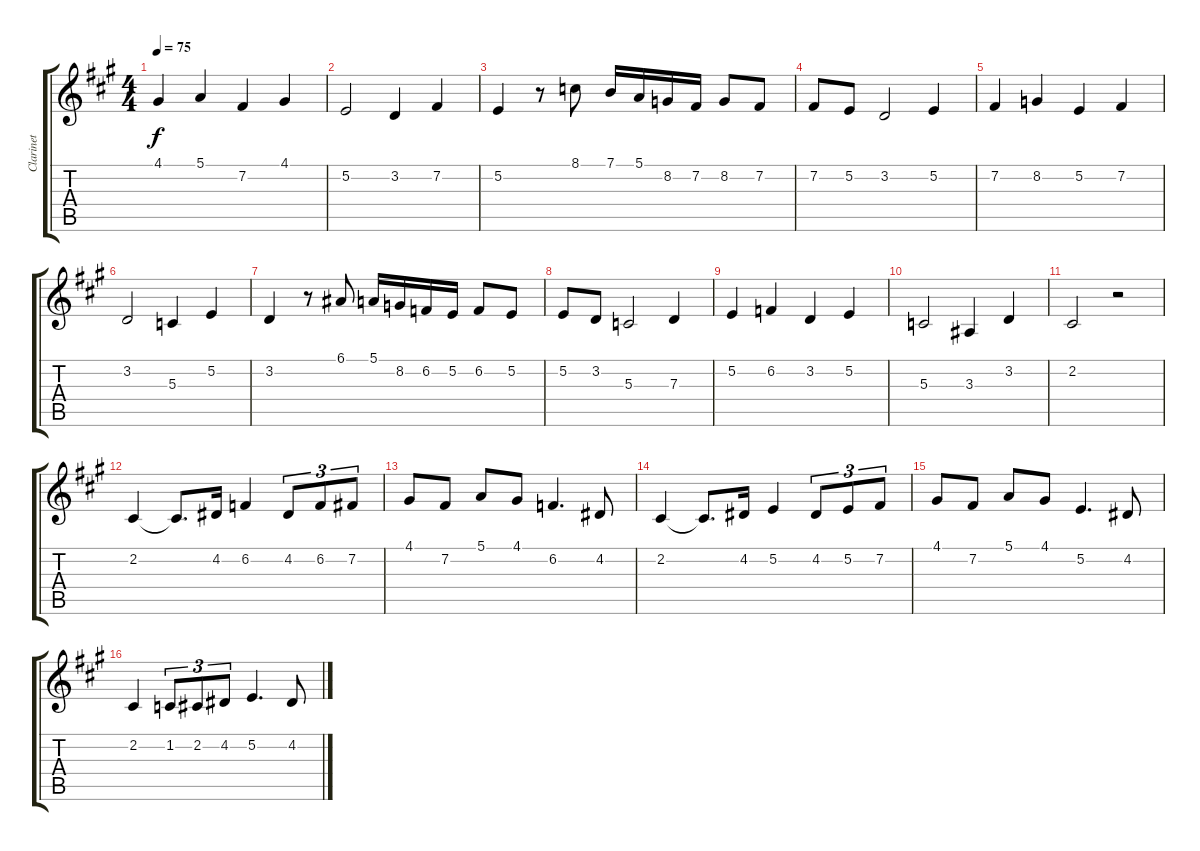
\track ("Clarinet" "Clarinet") {instrument clarinet}
\staff {score tabs}
\tuning (E4 B3 G3 D3 A2 E2) {hide}
\ts (4 4)
\tempo 75
\clef g2
\ks f#minor
4.1.4{dy f} 5.1.4 7.2.4 4.1.4 |
5.2.2 3.2.4 7.2.4 |
5.2.4 r.8 8.1.8 7.1.16 5.1.16 8.2.16 7.2.16 8.2.8 7.2.8 |
7.2.8 5.2.8 3.2.2 5.2.4 |
7.2.4 8.2.4 5.2.4 7.2.4 |
3.2.2 5.3.4 5.2.4 |
3.2.4 r.8 6.1.8 5.1.16 8.2.16 6.2.16 5.2.16 6.2.8 5.2.8 |
5.2.8 3.2.8 5.3.2 7.3.4 |
5.2.4 6.2.4 3.2.4 5.2.4 |
5.3.2 3.3.4 3.2.4 |
2.2.2 r.2 |
2.2.4 2.2{t}.8{d} 4.2.16 6.2.4 4.2.8{tu (3 2)} 6.2.8{tu (3 2)} 7.2.8{tu (3 2)} |
4.1.8 7.2.8 5.1.8 4.1.8 6.2.4{d} 4.2.8 |
2.2.4 2.2{t}.8{d} 4.2.16 5.2.4 4.2.8{tu (3 2)} 5.2.8{tu (3 2)} 7.2.8{tu (3 2)} |
4.1.8 7.2.8 5.1.8 4.1.8 5.2.4{d} 4.2.8 |
2.2.4 1.2.8{tu (3 2)} 2.2.8{tu (3 2)} 4.2.8{tu (3 2)} 5.2.4{d} 4.2.8
